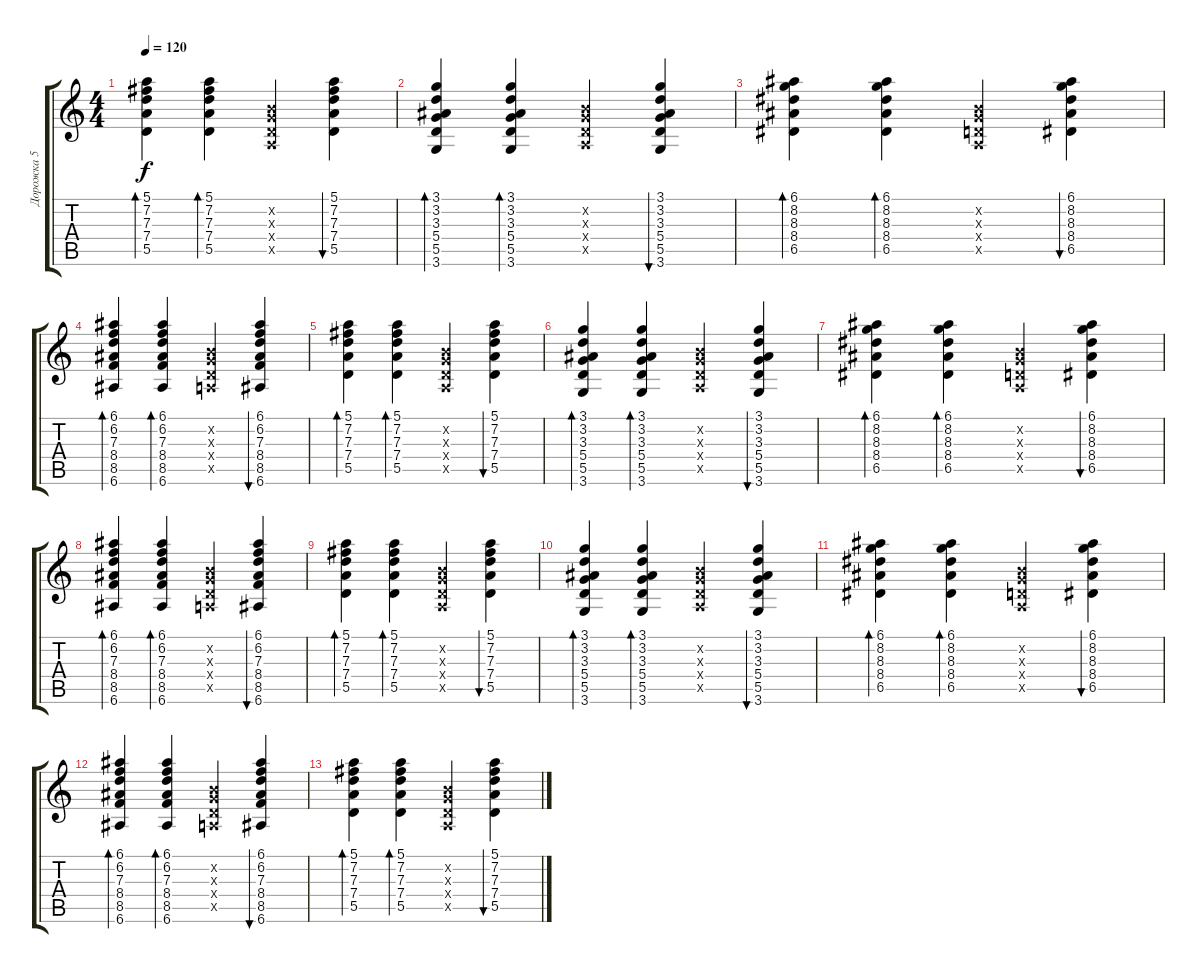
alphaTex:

\track ("Дорожка 5" "Дорожка 5") {instrument electricguitarclean}
\staff {score tabs}
\tuning (E4 B3 G3 D3 A2 E2) {hide}
\ts (4 4)
\tempo 120
\clef g2
\ks c
(5.1 7.2 7.3 7.4 5.5).4{bd 60 dy f} (5.1 7.2 7.3 7.4 5.5).4{bd 60} (0.2{x} 0.3{x} 0.4{x} 0.5{x}).4 (5.1 7.2 7.3 7.4 5.5).4{bu 60} |
(3.1 3.2 3.3 5.4 5.5 3.6).4{bd 60} (3.1 3.2 3.3 5.4 5.5 3.6).4{bd 60} (0.2{x} 0.3{x} 0.4{x} 0.5{x}).4 (3.1 3.2 3.3 5.4 5.5 3.6).4{bu 60} |
(6.1 8.2 8.3 8.4 6.5).4{bd 60} (6.1 8.2 8.3 8.4 6.5).4{bd 60} (0.2{x} 0.3{x} 0.4{x} 0.5{x}).4 (6.1 8.2 8.3 8.4 6.5).4{bu 60} |
(6.1 6.2 7.3 8.4 8.5 6.6).4{bd 60} (6.1 6.2 7.3 8.4 8.5 6.6).4{bd 60} (0.2{x} 0.3{x} 0.4{x} 0.5{x}).4 (6.1 6.2 7.3 8.4 8.5 6.6).4{bu 60} |
(5.1 7.2 7.3 7.4 5.5).4{bd 60} (5.1 7.2 7.3 7.4 5.5).4{bd 60} (0.2{x} 0.3{x} 0.4{x} 0.5{x}).4 (5.1 7.2 7.3 7.4 5.5).4{bu 60} |
(3.1 3.2 3.3 5.4 5.5 3.6).4{bd 60} (3.1 3.2 3.3 5.4 5.5 3.6).4{bd 60} (0.2{x} 0.3{x} 0.4{x} 0.5{x}).4 (3.1 3.2 3.3 5.4 5.5 3.6).4{bu 60} |
(6.1 8.2 8.3 8.4 6.5).4{bd 60} (6.1 8.2 8.3 8.4 6.5).4{bd 60} (0.2{x} 0.3{x} 0.4{x} 0.5{x}).4 (6.1 8.2 8.3 8.4 6.5).4{bu 60} |
(6.1 6.2 7.3 8.4 8.5 6.6).4{bd 60} (6.1 6.2 7.3 8.4 8.5 6.6).4{bd 60} (0.2{x} 0.3{x} 0.4{x} 0.5{x}).4 (6.1 6.2 7.3 8.4 8.5 6.6).4{bu 60} |
(5.1 7.2 7.3 7.4 5.5).4{bd 60} (5.1 7.2 7.3 7.4 5.5).4{bd 60} (0.2{x} 0.3{x} 0.4{x} 0.5{x}).4 (5.1 7.2 7.3 7.4 5.5).4{bu 60} |
(3.1 3.2 3.3 5.4 5.5 3.6).4{bd 60} (3.1 3.2 3.3 5.4 5.5 3.6).4{bd 60} (0.2{x} 0.3{x} 0.4{x} 0.5{x}).4 (3.1 3.2 3.3 5.4 5.5 3.6).4{bu 60} |
(6.1 8.2 8.3 8.4 6.5).4{bd 60} (6.1 8.2 8.3 8.4 6.5).4{bd 60} (0.2{x} 0.3{x} 0.4{x} 0.5{x}).4 (6.1 8.2 8.3 8.4 6.5).4{bu 60} |
(6.1 6.2 7.3 8.4 8.5 6.6).4{bd 60} (6.1 6.2 7.3 8.4 8.5 6.6).4{bd 60} (0.2{x} 0.3{x} 0.4{x} 0.5{x}).4 (6.1 6.2 7.3 8.4 8.5 6.6).4{bu 60} |
(5.1 7.2 7.3 7.4 5.5).4{bd 60} (5.1 7.2 7.3 7.4 5.5).4{bd 60} (0.2{x} 0.3{x} 0.4{x} 0.5{x}).4 (5.1 7.2 7.3 7.4 5.5).4{bu 60}
